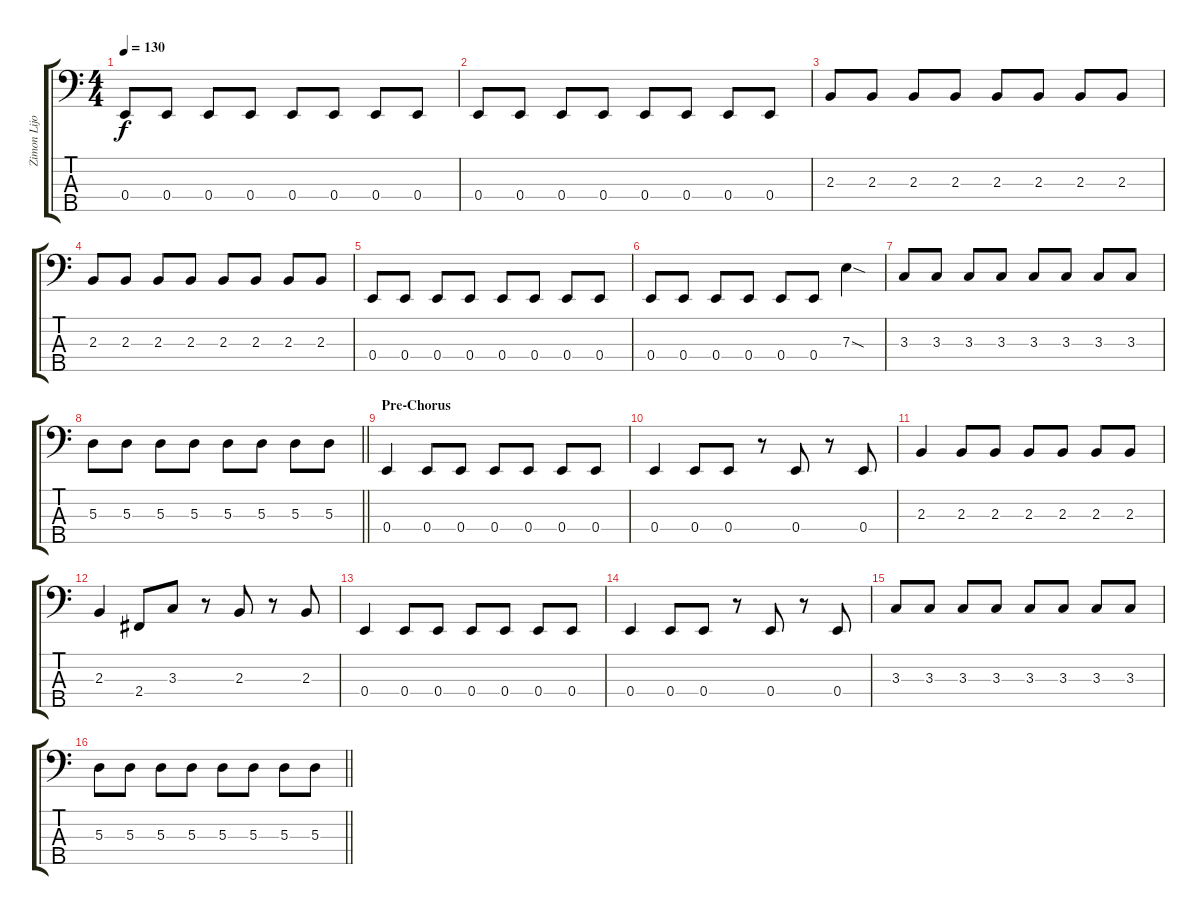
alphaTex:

\track ("Zimon Lijoi" "Zimon Lijo") {instrument electricbasspick}
\staff {score tabs}
\tuning (G2 D2 A1 E1 B0) {hide}
\ts (4 4)
\tempo 130
\clef f4
\ks c
0.4.8{dy f} 0.4.8 0.4.8 0.4.8 0.4.8 0.4.8 0.4.8 0.4.8 |
0.4.8 0.4.8 0.4.8 0.4.8 0.4.8 0.4.8 0.4.8 0.4.8 |
2.3.8 2.3.8 2.3.8 2.3.8 2.3.8 2.3.8 2.3.8 2.3.8 |
2.3.8 2.3.8 2.3.8 2.3.8 2.3.8 2.3.8 2.3.8 2.3.8 |
0.4.8 0.4.8 0.4.8 0.4.8 0.4.8 0.4.8 0.4.8 0.4.8 |
0.4.8 0.4.8 0.4.8 0.4.8 0.4.8 0.4.8 7.3{sod}.4 |
3.3.8 3.3.8 3.3.8 3.3.8 3.3.8 3.3.8 3.3.8 3.3.8 |
\barLineRight lightlight
5.3.8 5.3.8 5.3.8 5.3.8 5.3.8 5.3.8 5.3.8 5.3.8 |
\section ("" "Pre-Chorus")
0.4.4 0.4.8 0.4.8 0.4.8 0.4.8 0.4.8 0.4.8 |
0.4.4 0.4.8 0.4.8 r.8 0.4.8 r.8 0.4.8 |
2.3.4 2.3.8 2.3.8 2.3.8 2.3.8 2.3.8 2.3.8 |
2.3.4 2.4.8 3.3.8 r.8 2.3.8 r.8 2.3.8 |
0.4.4 0.4.8 0.4.8 0.4.8 0.4.8 0.4.8 0.4.8 |
0.4.4 0.4.8 0.4.8 r.8 0.4.8 r.8 0.4.8 |
3.3.8 3.3.8 3.3.8 3.3.8 3.3.8 3.3.8 3.3.8 3.3.8 |
\barLineRight lightlight
5.3.8 5.3.8 5.3.8 5.3.8 5.3.8 5.3.8 5.3.8 5.3.8
